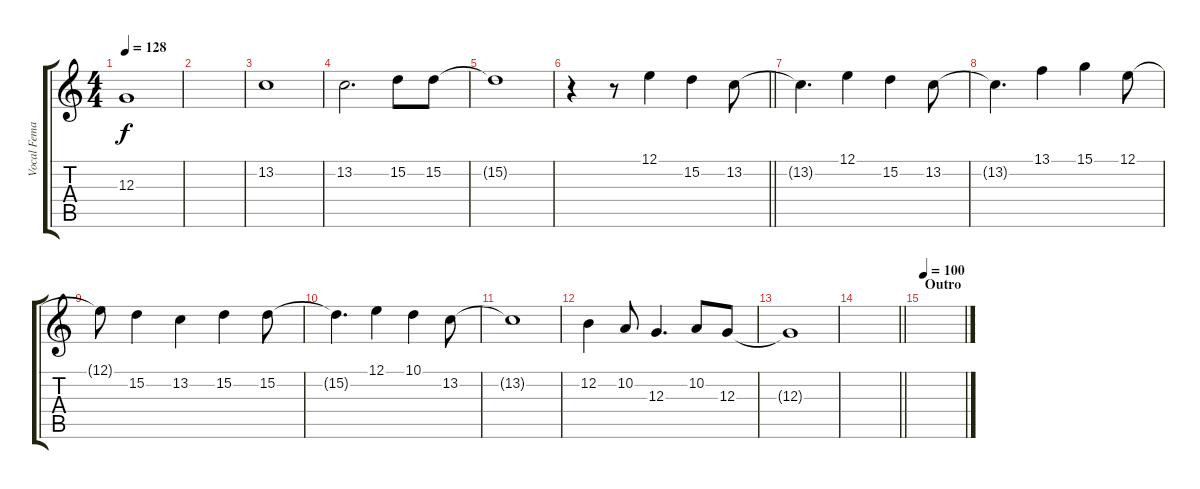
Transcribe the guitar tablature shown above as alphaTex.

\track ("Vocal Female" "Vocal Fema") {instrument lead1square}
\staff {score tabs}
\tuning (E4 B3 G3 D3 A2 E2) {hide}
\ts (4 4)
\tempo 128
\clef g2
\ks c
12.3{t}.1{dy f} |
|
13.2.1 |
13.2.2{d} 15.2.8 15.2.8 |
15.2{t}.1 |
\barLineRight lightlight
r.4 r.8 12.1.4 15.2.4 13.2.8 |
13.2{t}.4{d} 12.1.4 15.2.4 13.2.8 |
13.2{t}.4{d} 13.1.4 15.1.4 12.1.8 |
12.1{t}.8 15.2.4 13.2.4 15.2.4 15.2.8 |
15.2{t}.4{d} 12.1.4 10.1.4 13.2.8 |
13.2{t}.1 |
12.2.4 10.2.8 12.3.4{d} 10.2.8 12.3.8 |
12.3{t}.1 |
\barLineRight lightlight
|
\section ("" "Outro")
\tempo 100
